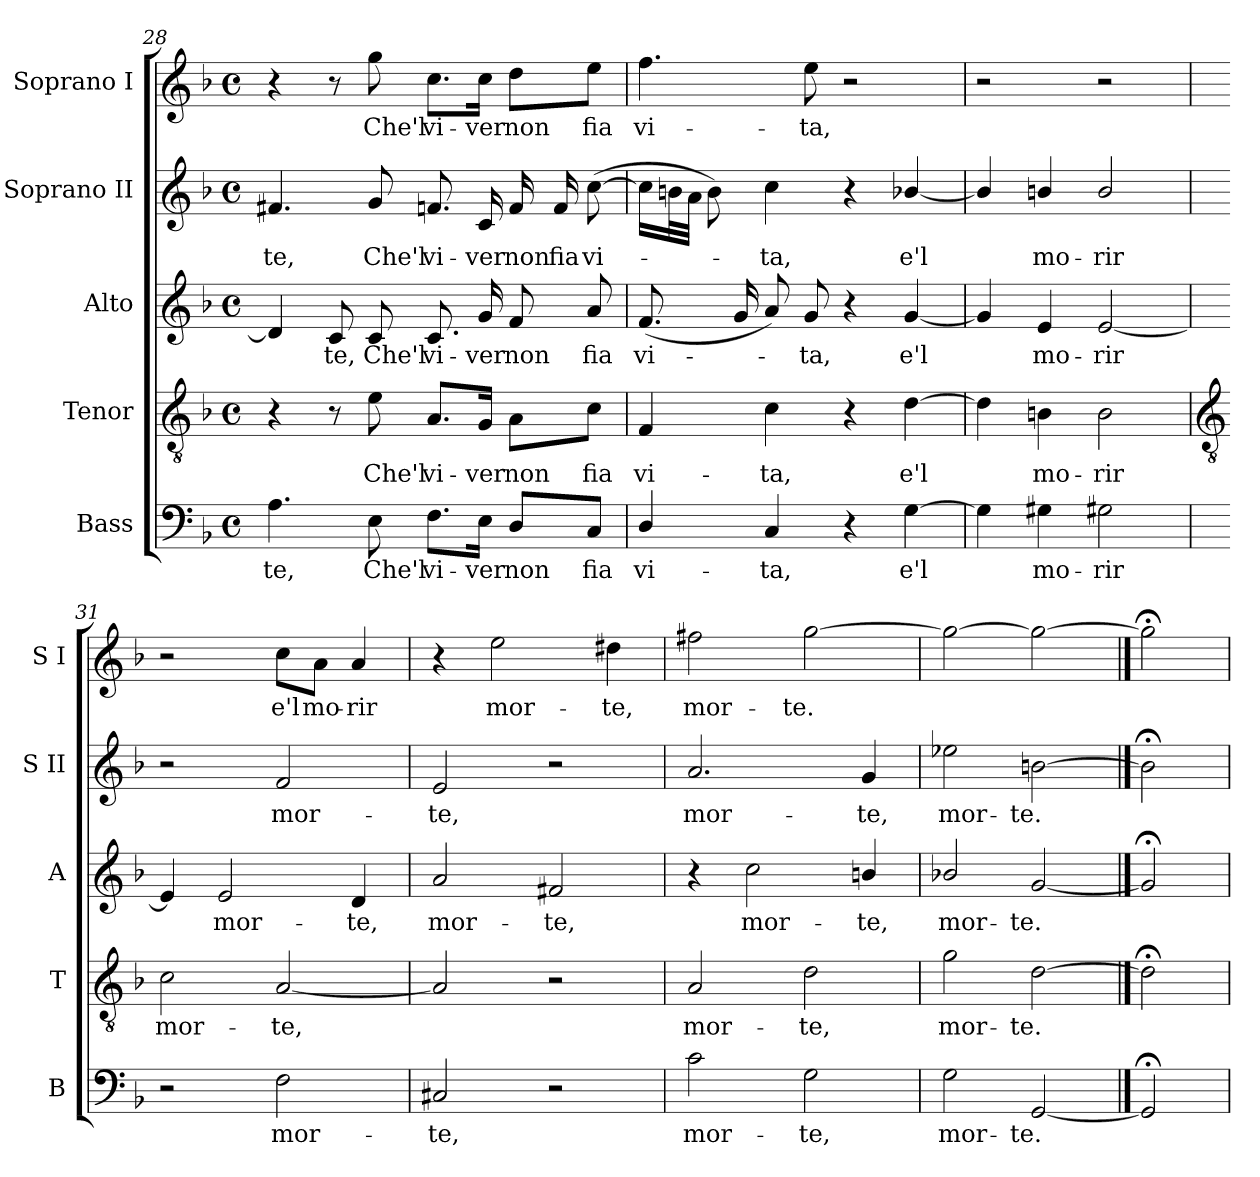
**kern	**text	**kern	**text	**kern	**text	**kern	**text	**kern	**text
*part5	*part5	*part4	*part4	*part3	*part3	*part2	*part2	*part1	*part1
*staff5	*staff5	*staff4	*staff4	*staff3	*staff3	*staff2	*staff2	*staff1	*staff1
*I"Bass	*	*I"Tenor	*	*I"Alto	*	*I"Soprano II	*	*I"Soprano I	*
*I'B	*	*I'T	*	*I'A	*	*I'S II	*	*I'S I	*
*clefF4	*	*clefGv2	*	*clefG2	*	*clefG2	*	*clefG2	*
*k[b-]	*	*k[b-]	*	*k[b-]	*	*k[b-]	*	*k[b-]	*
*F:	*	*F:	*	*F:	*	*F:	*	*F:	*
*M4/4	*	*M4/4	*	*M4/4	*	*M4/4	*	*M4/4	*
*met(c)	*	*met(c)	*	*met(c)	*	*met(c)	*	*met(c)	*
=28	=28	=28	=28	=28	=28	=28	=28	=28	=28
!	!LO:LY:b	!	!	!	!	!	!LO:LY:b	!	!
4.A	-te,	4r	.	4d]	.	4.f#X	-te,	4r	.
!	!	!	!	!	!LO:LY:b	!	!	!	!
.	.	8r	.	8c	te,	.	.	8r	.
!	!LO:LY:b	!	!LO:LY:b	!	!LO:LY:b	!	!LO:LY:b	!	!LO:LY:b
8E	Che'l	8e	Che'l	8c	Che'l	8g	Che'l	8gg	Che'l
!	!LO:LY:b	!	!LO:LY:b	!	!LO:LY:b	!	!LO:LY:b	!	!LO:LY:b
8.F\L	vi-	8.A/L	vi-	8.c	vi-	8.fn	vi-	8.cc\L	vi-
!	!LO:LY:b	!	!LO:LY:b	!	!LO:LY:b	!	!LO:LY:b	!	!LO:LY:b
16E\Jk	-ver	16G/Jk	-ver	16g	-ver	16c	-ver	16cc\Jk	-ver
!	!LO:LY:b	!	!LO:LY:b	!	!LO:LY:b	!	!LO:LY:b	!	!LO:LY:b
8D/L	non	8A\L	non	8f	non	16f	non	8dd\L	non
!	!	!	!	!	!	!	!LO:LY:b	!	!
.	.	.	.	.	.	16f	fia	.	.
!	!LO:LY:b	!	!LO:LY:b	!	!LO:LY:b	!	!LO:LY:b	!	!LO:LY:b
8C/J	fia	8c\J	fia	8a	fia	(>[8cc	vi-	8ee\J	fia
=29	=29	=29	=29	=29	=29	=29	=29	=29	=29
!	!LO:LY:b	!	!LO:LY:b	!	!LO:LY:b	!	!	!	!LO:LY:b
4D/	vi-	4F	vi-	(<8.fL	vi-	16ccLL]	.	4.ff	vi-
.	.	.	.	.	.	32bnL	.	.	.
.	.	.	.	.	.	32aJJJ	.	.	.
.	.	.	.	.	.	8b)	.	.	.
.	.	.	.	16gL	.	.	.	.	.
!	!LO:LY:b	!	!LO:LY:b	!	!	!	!LO:LY:b	!	!
4C	-ta,	4c	-ta,	8aJ)	.	4cc	ta,	.	.
!	!	!	!	!	!LO:LY:b	!	!	!	!LO:LY:b
.	.	.	.	8g	ta,	.	.	8ee	-ta,
4r	.	4r	.	4r	.	4r	.	2r	.
!	!LO:LY:b	!	!LO:LY:b	!	!LO:LY:b	!	!LO:LY:b	!	!
[4G	e'l	[4d	e'l	[4g	e'l	[4b-X/	e'l	.	.
=30	=30	=30	=30	=30	=30	=30	=30	=30	=30
4G]	.	4d]	.	4g]	.	4b-/]	.	2r	.
!	!LO:LY:b	!	!LO:LY:b	!	!LO:LY:b	!	!LO:LY:b	!	!
4G#X	mo-	4Bn	mo-	4e	mo-	4bn/	mo-	.	.
!	!LO:LY:b	!	!LO:LY:b	!	!LO:LY:b	!	!LO:LY:b	!	!
2G#X	-rir	2B	-rir	[2e	-rir	2b/	-rir	2r	.
!!LO:LB:g=z
=31	=31	=31	=31	=31	=31	=31	=31	=31	=31
*	*	*clefGv2	*	*	*	*	*	*	*
!	!	!	!LO:LY:b	!	!	!	!	!	!
2r	.	2c	mor-	4e]	.	2r	.	2r	.
!	!	!	!	!	!LO:LY:b	!	!	!	!
.	.	.	.	2e	mor-	.	.	.	.
!	!LO:LY:b	!	!LO:LY:b	!	!	!	!LO:LY:b	!	!LO:LY:b
2F	mor-	[2A	-te,	.	.	2f	mor-	8cc\L	e'l
!	!	!	!	!	!	!	!	!	!LO:LY:b
.	.	.	.	.	.	.	.	8a\J	mo-
!	!	!	!	!	!LO:LY:b	!	!	!	!LO:LY:b
.	.	.	.	4d	-te,	.	.	4a	-rir
=32	=32	=32	=32	=32	=32	=32	=32	=32	=32
!	!LO:LY:b	!	!	!	!LO:LY:b	!	!LO:LY:b	!	!
2C#X	-te,	2A]	.	2a	mor-	2e	-te,	4r	.
!	!	!	!	!	!	!	!	!	!LO:LY:b
.	.	.	.	.	.	.	.	2ee	mor-
!	!	!	!	!	!LO:LY:b	!	!	!	!
2r	.	2r	.	2f#X	-te,	2r	.	.	.
!	!	!	!	!	!	!	!	!	!LO:LY:b
.	.	.	.	.	.	.	.	4dd#X	-te,
=33	=33	=33	=33	=33	=33	=33	=33	=33	=33
!	!LO:LY:b	!	!LO:LY:b	!	!	!	!LO:LY:b	!	!LO:LY:b
2c	mor-	2A	mor-	4r	.	2.a	mor-	2ff#X	mor-
!	!	!	!	!	!LO:LY:b	!	!	!	!
.	.	.	.	2cc	mor-	.	.	.	.
!	!LO:LY:b	!	!LO:LY:b	!	!	!	!	!	!LO:LY:b
2G	-te,	2d	-te,	.	.	.	.	[2gg	-te.
!	!	!	!	!	!LO:LY:b	!	!LO:LY:b	!	!
.	.	.	.	4bn/	-te,	4g	-te,	.	.
=34	=34	=34	=34	=34	=34	=34	=34	=34	=34
!	!LO:LY:b	!	!LO:LY:b	!	!LO:LY:b	!	!LO:LY:b	!	!
2G	mor-	2g	mor-	2b-X/	mor-	2ee-X	mor-	2gg_	.
!	!LO:LY:b	!	!LO:LY:b	!	!LO:LY:b	!	!LO:LY:b	!	!
[2GG	-te.	[2d	-te.	[2g	-te.	[2bn	-te.	2gg_	.
==35	==35	==35	==35	==35	==35	==35	==35	==35	==35
2GG;<]	.	2d;<]	.	2g;<]	.	2b;<]	.	2gg;<]	.
=	=	=	=	=	=	=	=	=	=
*-	*-	*-	*-	*-	*-	*-	*-	*-	*-
